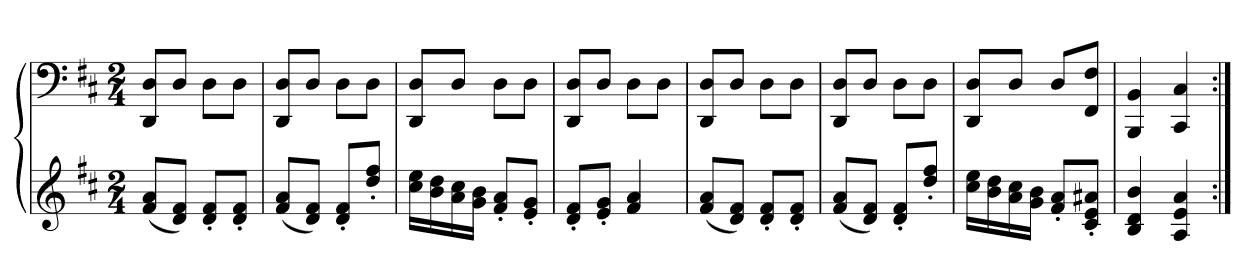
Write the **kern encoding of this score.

**kern	**kern
*part1	*part1
*staff2	*staff1
*clefG2	*clefF4
*k[f#c#]	*k[f#c#]
*D:	*D:
*M2/4	*M2/4
=1	=1
(8f# 8aL	8DD 8DL
8d 8f#J)	8DJ
8d' 8f#'L	8DL
8d' 8f#'J	8DJ
=2	=2
(8f# 8aL	8DD 8DL
8d 8f#J)	8DJ
8d' 8f#'L	8DL
8dd' 8ff#'J	8DJ
=3	=3
16cc# 16eeLL	8DD 8DL
16b 16dd	.
16a 16cc#	8DJ
16g 16bJJ	.
8f#' 8a'L	8DL
8e' 8g'J	8DJ
=4	=4
8d' 8f#'L	8DD 8DL
8e' 8g'J	8DJ
4f# 4a	8DL
.	8DJ
=5	=5
(8f# 8aL	8DD 8DL
8d 8f#J)	8DJ
8d' 8f#'L	8DL
8d' 8f#'J	8DJ
=6	=6
(8f# 8aL	8DD 8DL
8d 8f#J)	8DJ
8d' 8f#'L	8DL
8dd' 8ff#'J	8DJ
=7	=7
16cc# 16eeLL	8DD 8DL
16b 16dd	.
16a 16cc#	8DJ
16g 16bJJ	.
8f#' 8a'L	8DL
8c#' 8e' 8a#X'J	8FF# 8F#J
=8	=8
4B 4d 4b	4BBB 4BB
4A 4e 4a	4CC# 4C#
=:|!	=:|!
*-	*-
